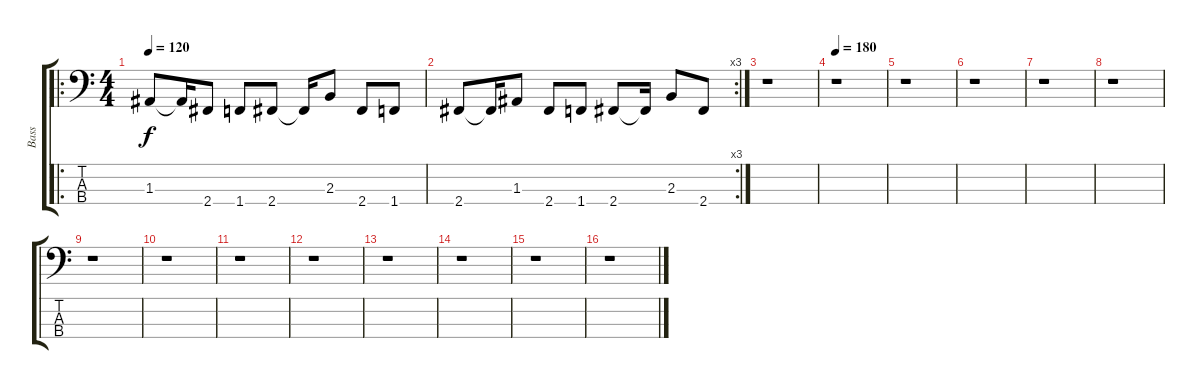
\track ("Bass" "Bass") {instrument electricbassfinger}
\staff {score tabs}
\tuning (G2 D2 A1 E1) {hide}
\ro
\ts (4 4)
\tempo 120
\clef f4
\ks c
1.3.8{dy f} 1.3{t}.16 2.4.8 1.4.8 2.4.8 2.4{t}.16 2.3.8 2.4.8 1.4.8 |
\rc 3
2.4.8 2.4{t}.16 1.3.8 2.4.8 1.4.8 2.4.8 2.4{t}.16 2.3.8 2.4.8 |
r.1 |
\tempo 180
r.1 |
r.1 |
r.1 |
r.1 |
r.1 |
r.1 |
r.1 |
r.1 |
r.1 |
r.1 |
r.1 |
r.1 |
r.1
